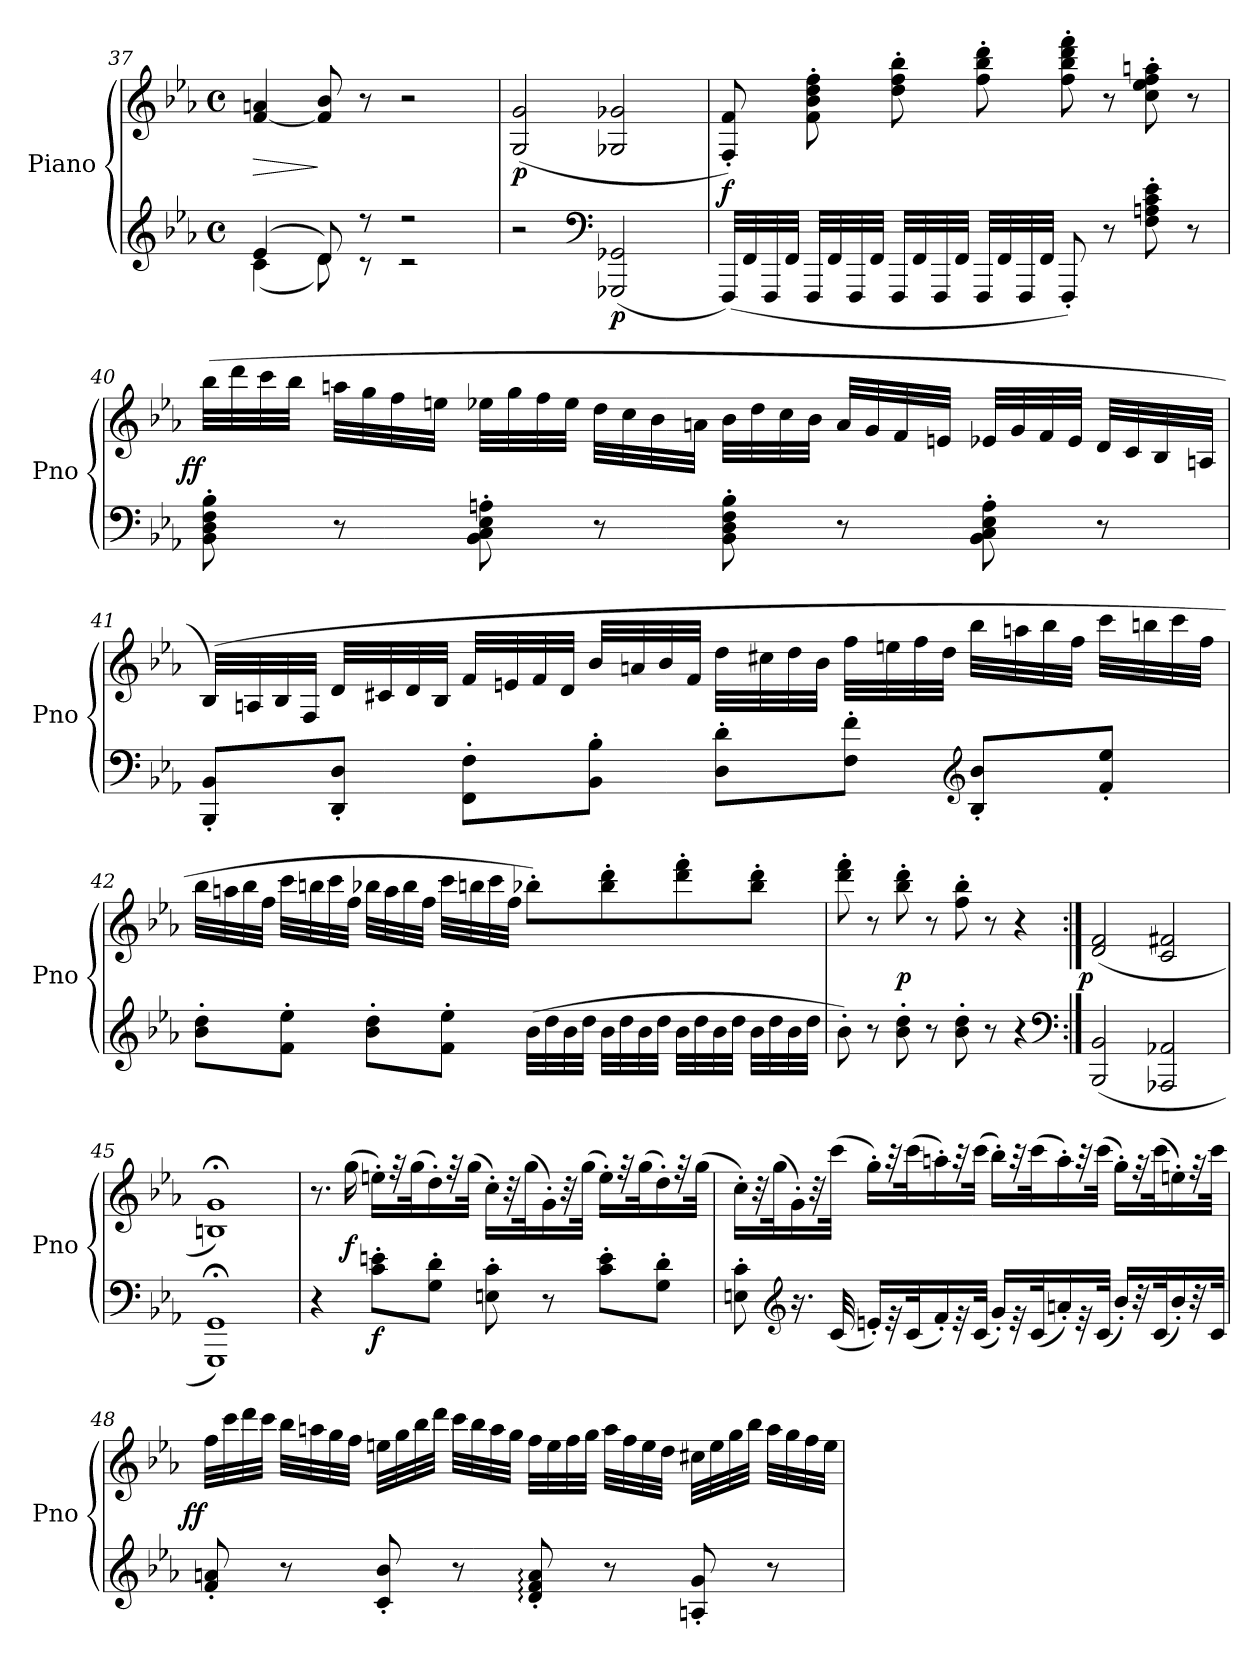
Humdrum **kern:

**kern	**kern	**dynam
*part1	*part1	*part1
*staff2	*staff1	*staff1/2
*I"Piano	*	*
*I'Pno	*	*
*clefG2	*clefG2	*
*k[b-e-a-]	*k[b-e-a-]	*
*E-:	*E-:	*
*M4/4	*M4/4	*
*met(c)	*met(c)	*
=37	=37	=37
*^	*	*
(4e-	(4c	[4f 4an	>
8d)	8d)	8f] 8b-	]
8r	8r	8r	.
2r	2r	2r	.
*v	*v	*	*
=38	=38	=38
2r	(2G 2g	p
*clefF4	*	*
!	!	!LO:DY:b=2
(2GGG-X 2GG-X	2G-X 2g-X	p
=39	=39	=39
(32FFFLLL)	8F' 8f')	f
32FF	.	.
32FFF	.	.
32FFJJJ	.	.
32FFFLLL	8f' 8b-' 8dd' 8ff'	.
32FF	.	.
32FFF	.	.
32FFJJJ	.	.
32FFFLLL	8dd' 8ff' 8bb-'	.
32FF	.	.
32FFF	.	.
32FFJJJ	.	.
32FFFLLL	8ff' 8bb-' 8ddd'	.
32FF	.	.
32FFF	.	.
32FFJJJ	.	.
8FFF')	8ff' 8bb-' 8ddd' 8fff'	.
8r	8r	.
8F' 8An' 8c' 8e-'	8cc' 8ee-' 8ff' 8aan'	.
8r	8r	.
!!LO:LB:g=z
=40	=40	=40
!	!	!LO:DY:rj
8BB-' 8D' 8F' 8B-'	(32bb-LLL	ff
.	32ddd	.
.	32ccc	.
.	32bb-JJJ	.
8r	32aanLLL	.
.	32gg	.
.	32ff	.
.	32eenJJJ	.
8BB-' 8C' 8E-' 8An'	32ee-XLLL	.
.	32gg	.
.	32ff	.
.	32ee-JJJ	.
8r	32ddLLL	.
.	32cc	.
.	32b-	.
.	32anJJJ	.
8BB-' 8D' 8F' 8B-'	32b-LLL	.
.	32dd	.
.	32cc	.
.	32b-JJJ	.
8r	32aLLL	.
.	32g	.
.	32f	.
.	32enJJJ	.
8BB-' 8C' 8E-' 8A'	32e-XLLL	.
.	32g	.
.	32f	.
.	32e-JJJ	.
8r	32dLLL	.
.	32c	.
.	32B-	.
.	32AnJJJ	.
!!LO:LB:g=z
=41	=41	=41
8BBB-' 8BB-'L	(32B-LLL)	.
.	32An	.
.	32B-	.
.	32FJJJ	.
8DD' 8D'J	32dLLL	.
.	32c#X	.
.	32d	.
.	32B-JJJ	.
8FF' 8F'L	32fLLL	.
.	32en	.
.	32f	.
.	32dJJJ	.
8BB-' 8B-'J	32b-LLL	.
.	32an	.
.	32b-	.
.	32fJJJ	.
8D' 8d'L	32ddLLL	.
.	32cc#X	.
.	32dd	.
.	32b-JJJ	.
8F' 8f'J	32ffLLL	.
.	32een	.
.	32ff	.
.	32ddJJJ	.
*clefG2	*	*
8B-' 8b-'L	32bb-LLL	.
.	32aan	.
.	32bb-	.
.	32ffJJJ	.
8f' 8ee-'J	32cccLLL	.
.	32bbn	.
.	32ccc	.
.	32ffJJJ	.
!!LO:LB:g=z
=42	=42	=42
8b-' 8dd'L	32bb-LLL	.
.	32aan	.
.	32bb-	.
.	32ffJJJ	.
8f' 8ee-'J	32cccLLL	.
.	32bbn	.
.	32ccc	.
.	32ffJJJ	.
8b-' 8dd'L	32bb-XLLL	.
.	32aa	.
.	32bb-	.
.	32ffJJJ	.
8f' 8ee-'J	32cccLLL	.
.	32bbn	.
.	32ccc	.
.	32ffJJJ	.
(32b-LLL	8bb-X'L)	.
32dd	.	.
32b-	.	.
32ddJJJ	.	.
32b-LLL	8bb-' 8ddd'	.
32dd	.	.
32b-	.	.
32ddJJJ	.	.
32b-LLL	8ddd' 8fff'	.
32dd	.	.
32b-	.	.
32ddJJJ	.	.
32b-LLL	8bb-' 8ddd'J	.
32dd	.	.
32b-	.	.
32ddJJJ	.	.
=43	=43	=43
8b-')	8ddd' 8fff'	.
8r	8r	.
8b-' 8dd'	8bb-' 8ddd'	p
8r	8r	.
8b-' 8dd'	8ff' 8bb-'	.
8r	8r	.
4r	4r	.
*clefF4	*	*
!!LO:LB:g=z
=44:|!	=44:|!	=44:|!
!	!	!LO:DY:rj
(2BBB- 2BB-	(>2d 2f	p
2AAA-X 2AA-X	2c 2f#X	.
=45	=45	=45
1GGG;< 1GG;<)	1Bn;< 1g;<)	.
=46	=46	=46
4r	8.r	.
.	(16gg	f
!	!	!LO:DY:b=2
8c' 8en'L	16een'LL)	f
.	32r	.
.	(32ggK	.
8G' 8d'J	16dd')	.
.	32r	.
.	(32ggJJk	.
8En' 8c'	16cc'LL)	.
.	32r	.
.	(32ggK	.
8r	16g')	.
.	32r	.
.	(32ggJJk	.
8c' 8e'L	16ee'LL)	.
.	32r	.
.	(32ggK	.
8G' 8d'J	16dd')	.
.	32r	.
.	(32ggJJk	.
=47	=47	=47
8En' 8c'	16cc'LL)	.
.	32r	.
.	(32ggK	.
*clefG2	*	*
16.r	16g')	.
.	32r	.
(32c	(32cccJJk	.
16en'LL)	16gg'LL)	.
32r	32r	.
(32cK	(32cccK	.
16f')	16aan')	.
32r	32r	.
(32cJJk	(32cccJJk	.
16g'LL)	16bb-'LL)	.
32r	32r	.
(32cK	(32cccK	.
16an')	16aa')	.
32r	32r	.
(32cJJk	(32cccJJk	.
16b-'LL)	16gg'LL)	.
32r	32r	.
(32cK	(32cccK	.
16b-')	16een')	.
32r	32r	.
32cJJk	32cccJJk	.
!!LO:LB:g=z
=48	=48	=48
!	!	!LO:DY:rj
8f' 8an'	32ffLLL	ff
.	32ccc	.
.	32ddd	.
.	32cccJJJ	.
8r	32bb-LLL	.
.	32aan	.
.	32gg	.
.	32ffJJJ	.
8c' 8b-'	32eenLLL	.
.	32gg	.
.	32bb-	.
.	32dddJJJ	.
8r	32cccLLL	.
.	32bb-	.
.	32aa	.
.	32ggJJJ	.
8d:' 8f:' 8a:'	32ffLLL	.
.	32ee	.
.	32ff	.
.	32ggJJJ	.
8r	32aaLLL	.
.	32ff	.
.	32ee	.
.	32ddJJJ	.
8An' 8g'	32cc#XLLL	.
.	32ee	.
.	32gg	.
.	32bb-JJJ	.
8r	32aaLLL	.
.	32gg	.
.	32ff	.
.	32eeJJJ	.
=	=	=
*-	*-	*-
